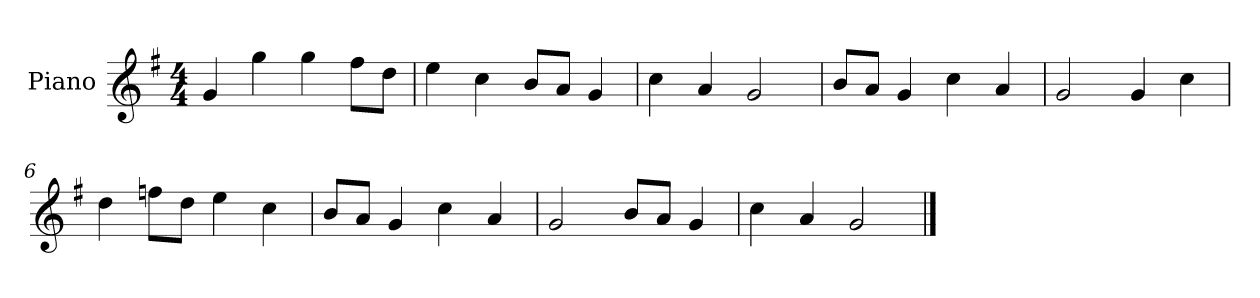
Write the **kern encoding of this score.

**kern
*part1
*staff1
*I"Piano
*I'P-no
*clefG2
*k[f#]
*M4/4
*MM90
=1
4g/
4gg\
4gg\
8ff#\L
8dd\J
=2
4ee\
4cc\
8b/L
8a/J
4g/
=3
4cc\
4a/
2g/
=4
8b/L
8a/J
4g/
4cc\
4a/
=5
2g/
4g/
4cc\
=6
4dd\
8ffn\L
8dd\J
4ee\
4cc\
=7
8b/L
8a/J
4g/
4cc\
4a/
=8
2g/
8b/L
8a/J
4g/
!!LO:LB:g=z
=9
4cc\
4a/
2g/
==
*-
